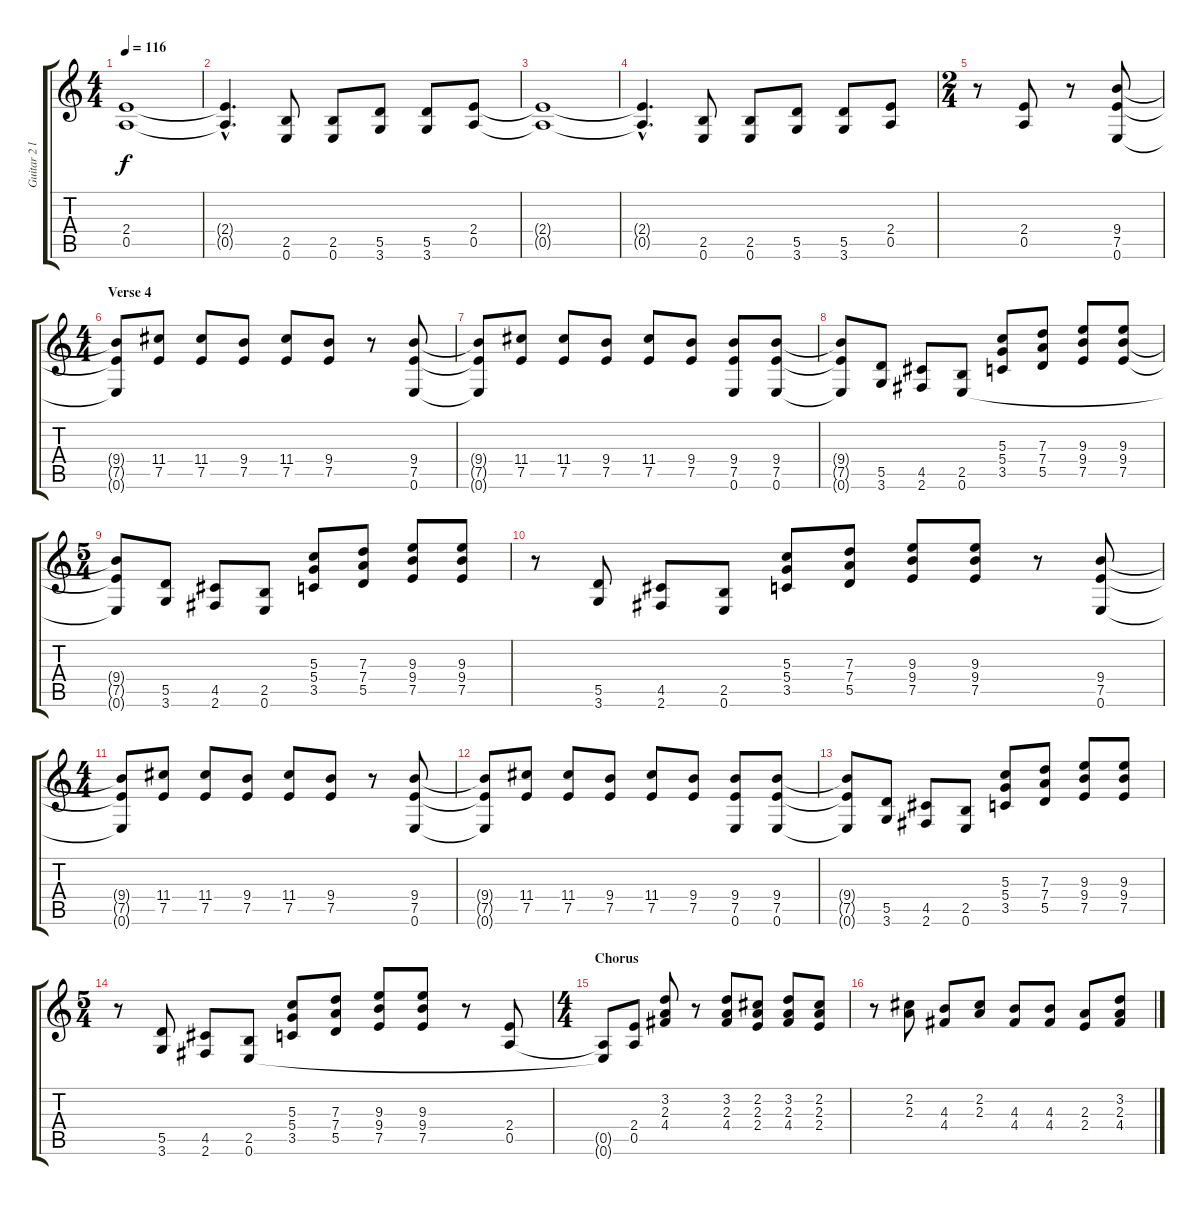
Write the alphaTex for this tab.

\track ("Guitar 2 lead riff" "Guitar 2 l") {instrument distortionguitar}
\staff {score tabs}
\tuning (E4 B3 G3 D3 A2 E2) {hide}
\ts (4 4)
\tempo 116
\clef g2
\ks c
(2.4{t} 0.5{t}).1{dy f} |
(2.4{hac t} 0.5{hac t}).4{d} (2.5 0.6).8 (2.5 0.6).8 (5.5 3.6).8 (5.5 3.6).8 (2.4 0.5).8 |
(2.4{t} 0.5{t}).1 |
(2.4{hac t} 0.5{hac t}).4{d} (2.5 0.6).8 (2.5 0.6).8 (5.5 3.6).8 (5.5 3.6).8 (2.4 0.5).8 |
\ts (2 4)
r.8 (2.4 0.5).8 r.8 (9.4 7.5 0.6).8 |
\ts (4 4)
\section ("" "Verse 4")
(9.4{t} 7.5{t} 0.6{t}).8 (11.4 7.5).8 (11.4 7.5).8 (9.4 7.5).8 (11.4 7.5).8 (9.4 7.5).8 r.8 (9.4 7.5 0.6).8 |
(9.4{t} 7.5{t} 0.6{t}).8 (11.4 7.5).8 (11.4 7.5).8 (9.4 7.5).8 (11.4 7.5).8 (9.4 7.5).8 (9.4 7.5 0.6).8 (9.4 7.5 0.6).8 |
(9.4{t} 7.5{t} 0.6{t}).8 (5.5 3.6).8 (4.5 2.6).8 (2.5 0.6).8 (5.3 5.4 3.5).8 (7.3 7.4 5.5).8 (9.3 9.4 7.5).8 (9.3 9.4 7.5).8 |
\ts (5 4)
(9.4{t} 7.5{t} 0.6{t}).8 (5.5 3.6).8 (4.5 2.6).8 (2.5 0.6).8 (5.3 5.4 3.5).8 (7.3 7.4 5.5).8 (9.3 9.4 7.5).8 (9.3 9.4 7.5).8 |
r.8 (5.5 3.6).8 (4.5 2.6).8 (2.5 0.6).8 (5.3 5.4 3.5).8 (7.3 7.4 5.5).8 (9.3 9.4 7.5).8 (9.3 9.4 7.5).8 r.8 (9.4 7.5 0.6).8 |
\ts (4 4)
(9.4{t} 7.5{t} 0.6{t}).8 (11.4 7.5).8 (11.4 7.5).8 (9.4 7.5).8 (11.4 7.5).8 (9.4 7.5).8 r.8 (9.4 7.5 0.6).8 |
(9.4{t} 7.5{t} 0.6{t}).8 (11.4 7.5).8 (11.4 7.5).8 (9.4 7.5).8 (11.4 7.5).8 (9.4 7.5).8 (9.4 7.5 0.6).8 (9.4 7.5 0.6).8 |
(9.4{t} 7.5{t} 0.6{t}).8 (5.5 3.6).8 (4.5 2.6).8 (2.5 0.6).8 (5.3 5.4 3.5).8 (7.3 7.4 5.5).8 (9.3 9.4 7.5).8 (9.3 9.4 7.5).8 |
\ts (5 4)
r.8 (5.5 3.6).8 (4.5 2.6).8 (2.5 0.6).8 (5.3 5.4 3.5).8 (7.3 7.4 5.5).8 (9.3 9.4 7.5).8 (9.3 9.4 7.5).8 r.8 (2.4 0.5).8 |
\ts (4 4)
\section ("" "Chorus")
(0.5{t} 0.6{t}).8 (2.4 0.5).8 (3.2 2.3 4.4).8 r.8 (3.2 2.3 4.4).8 (2.2 2.3 2.4).8 (3.2 2.3 4.4).8 (2.2 2.3 2.4).8 |
r.8 (2.2 2.3).8 (4.3 4.4).8 (2.2 2.3).8 (4.3 4.4).8 (4.3 4.4).8 (2.3 2.4).8 (3.2 2.3 4.4).8
